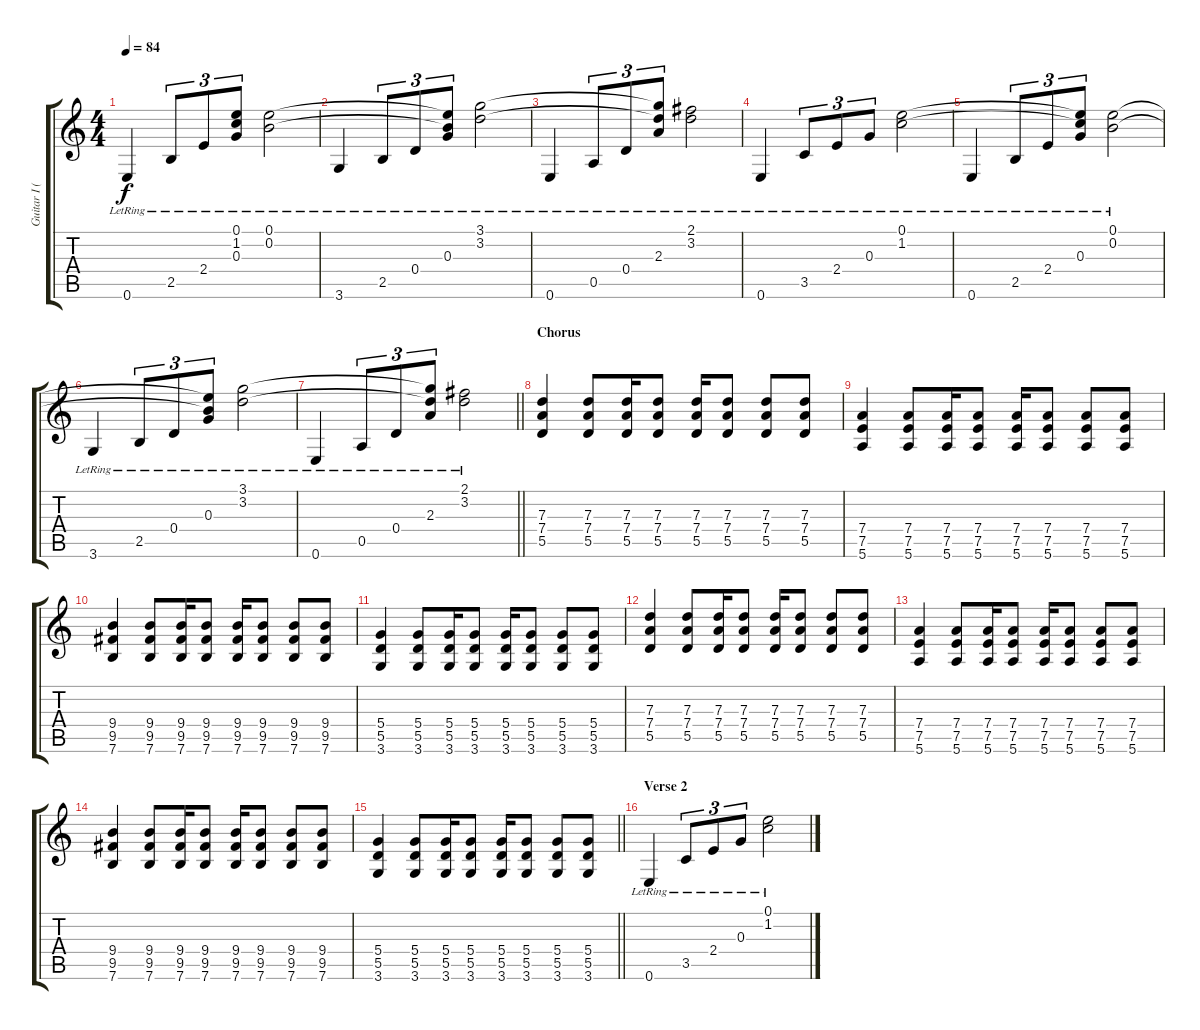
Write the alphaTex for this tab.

\track ("Guitar I (Frederic)" "Guitar I (") {instrument acousticguitarsteel}
\staff {score tabs}
\tuning (E4 B3 G3 D3 A2 E2) {hide}
\ts (4 4)
\tempo 84
\clef g2
\ks c
0.6{lr}.4{dy f} 2.5{lr}.8{tu (3 2)} 2.4{lr}.8{tu (3 2)} (0.1{t} 1.2{t} 0.3{lr}).8{tu (3 2)} (0.1{lr} 0.2{lr}).2 |
3.6{lr}.4 2.5{lr}.8{tu (3 2)} 0.4{lr}.8{tu (3 2)} (0.1{t} 0.2{t} 0.3{lr}).8{tu (3 2)} (3.1{lr} 3.2{lr}).2 |
0.6{lr}.4 0.5{lr}.8{tu (3 2)} 0.4{lr}.8{tu (3 2)} (3.1{t} 3.2{t} 2.3{lr}).8{tu (3 2)} (2.1{lr} 3.2{lr}).2 |
0.6{lr}.4 3.5{lr}.8{tu (3 2)} 2.4{lr}.8{tu (3 2)} 0.3{lr}.8{tu (3 2)} (0.1{lr} 1.2{lr}).2 |
0.6{lr}.4 2.5{lr}.8{tu (3 2)} 2.4{lr}.8{tu (3 2)} (0.1{t} 1.2{t} 0.3{lr}).8{tu (3 2)} (0.1{lr} 0.2{lr}).2 |
3.6{lr}.4 2.5{lr}.8{tu (3 2)} 0.4{lr}.8{tu (3 2)} (0.1{t} 0.2{t} 0.3{lr}).8{tu (3 2)} (3.1{lr} 3.2{lr}).2 |
\barLineRight lightlight
0.6{lr}.4 0.5{lr}.8{tu (3 2)} 0.4{lr}.8{tu (3 2)} (3.1{t} 3.2{t} 2.3{lr}).8{tu (3 2)} (2.1{lr} 3.2{lr}).2 |
\section ("" "Chorus")
(7.3 7.4 5.5).4{instrument distortionguitar} (7.3 7.4 5.5).8 (7.3 7.4 5.5).16 (7.3 7.4 5.5).8 (7.3 7.4 5.5).16 (7.3 7.4 5.5).8 (7.3 7.4 5.5).8 (7.3 7.4 5.5).8 |
(7.4 7.5 5.6).4 (7.4 7.5 5.6).8 (7.4 7.5 5.6).16 (7.4 7.5 5.6).8 (7.4 7.5 5.6).16 (7.4 7.5 5.6).8 (7.4 7.5 5.6).8 (7.4 7.5 5.6).8 |
(9.4 9.5 7.6).4 (9.4 9.5 7.6).8 (9.4 9.5 7.6).16 (9.4 9.5 7.6).8 (9.4 9.5 7.6).16 (9.4 9.5 7.6).8 (9.4 9.5 7.6).8 (9.4 9.5 7.6).8 |
(5.4 5.5 3.6).4 (5.4 5.5 3.6).8 (5.4 5.5 3.6).16 (5.4 5.5 3.6).8 (5.4 5.5 3.6).16 (5.4 5.5 3.6).8 (5.4 5.5 3.6).8 (5.4 5.5 3.6).8 |
(7.3 7.4 5.5).4 (7.3 7.4 5.5).8 (7.3 7.4 5.5).16 (7.3 7.4 5.5).8 (7.3 7.4 5.5).16 (7.3 7.4 5.5).8 (7.3 7.4 5.5).8 (7.3 7.4 5.5).8 |
(7.4 7.5 5.6).4 (7.4 7.5 5.6).8 (7.4 7.5 5.6).16 (7.4 7.5 5.6).8 (7.4 7.5 5.6).16 (7.4 7.5 5.6).8 (7.4 7.5 5.6).8 (7.4 7.5 5.6).8 |
(9.4 9.5 7.6).4 (9.4 9.5 7.6).8 (9.4 9.5 7.6).16 (9.4 9.5 7.6).8 (9.4 9.5 7.6).16 (9.4 9.5 7.6).8 (9.4 9.5 7.6).8 (9.4 9.5 7.6).8 |
\barLineRight lightlight
(5.4 5.5 3.6).4 (5.4 5.5 3.6).8 (5.4 5.5 3.6).16 (5.4 5.5 3.6).8 (5.4 5.5 3.6).16 (5.4 5.5 3.6).8 (5.4 5.5 3.6).8 (5.4 5.5 3.6).8 |
\section ("" "Verse 2")
0.6{lr}.4{instrument acousticguitarsteel} 3.5{lr}.8{tu (3 2)} 2.4{lr}.8{tu (3 2)} 0.3{lr}.8{tu (3 2)} (0.1{lr} 1.2{lr}).2
